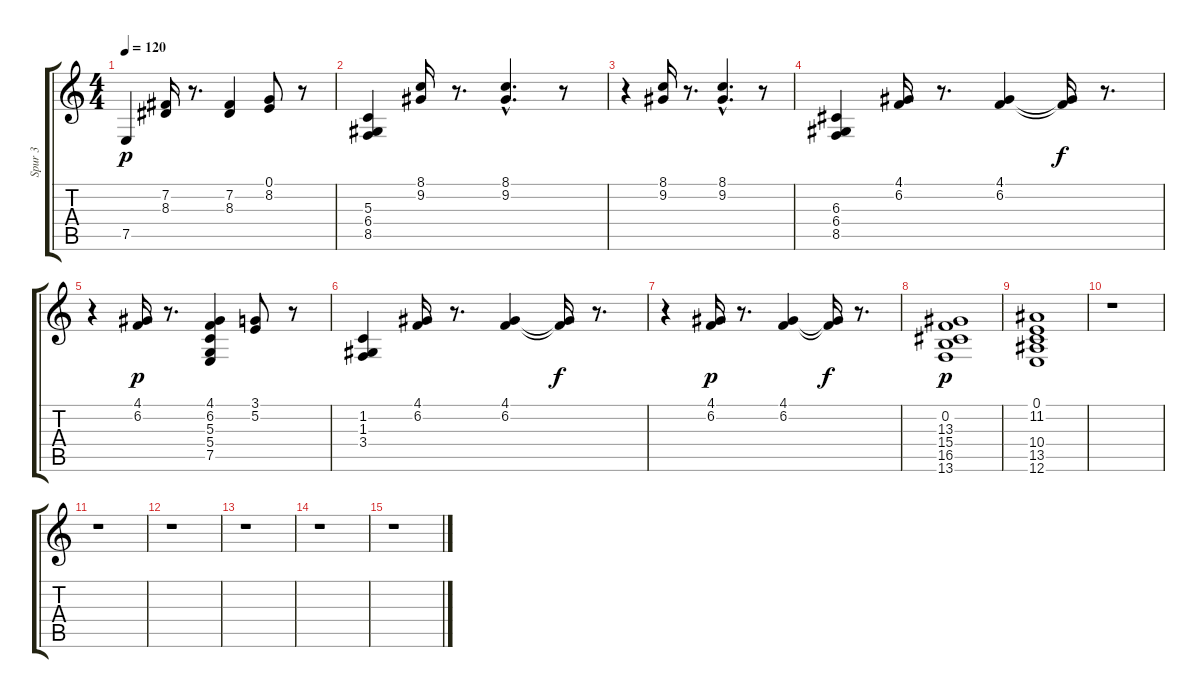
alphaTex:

\track ("Spur 3" "Spur 3") {instrument stringensemble2}
\staff {score tabs}
\tuning (E4 B3 G3 D3 A2 E2) {hide}
\ts (4 4)
\tempo 120
\clef g2
\ks c
7.5.4{dy p} (7.2 8.3).16 r.8{d} (7.2 8.3).4 (0.1 8.2).8 r.8 |
(5.3 6.4 8.5).4 (8.1 9.2).16 r.8{d} (8.1{hac} 9.2{hac}).4{d} r.8 |
r.4 (8.1 9.2).16 r.8{d} (8.1{hac} 9.2{hac}).4{d} r.8 |
(6.3 6.4 8.5).4 (4.1 6.2).16 r.8{d} (4.1 6.2).4 (4.1{t} 6.2{t}).16{dy f} r.8{d} |
r.4 (4.1 6.2).16{dy p} r.8{d} (4.1 6.2 5.3 5.4 7.5).4 (3.1 5.2).8 r.8 |
(1.2 1.3 3.4).4 (4.1 6.2).16 r.8{d} (4.1 6.2).4 (4.1{t} 6.2{t}).16{dy f} r.8{d} |
r.4 (4.1 6.2).16{dy p} r.8{d} (4.1 6.2).4 (4.1{t} 6.2{t}).16{dy f} r.8{d} |
(0.2 13.3 15.4 16.5 13.6).1{dy p} |
(0.1 11.2 10.4 13.5 12.6).1 |
r.1 |
r.1 |
r.1 |
r.1 |
r.1 |
r.1
